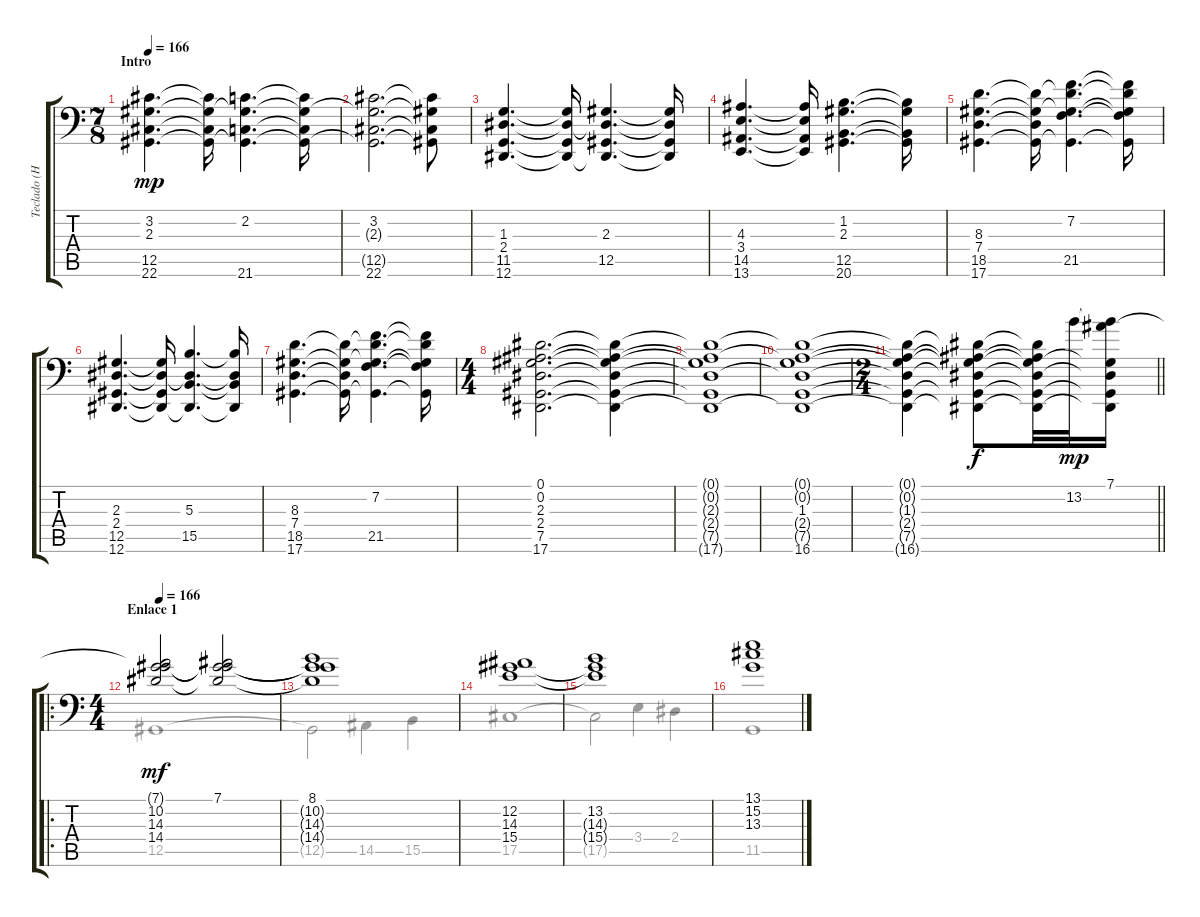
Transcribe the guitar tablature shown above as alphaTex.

\track ("Teclado (Hugo Bistolfi)" "Teclado (H") {instrument stringensemble1}
\staff {score tabs}
\tuning (Eb4 Bb3 Gb3 Db3 Ab1 Eb1) {hide}
\voice
\ts (7 8)
\section ("" "Intro")
\tempo 166
\tempo 155
\tempo 166
\clef f4
\ks c
(3.2 2.3 12.5 22.6).4{d dy mp instrument stringensemble1} (3.2{t} 2.3{t} 12.5{t} 22.6{t}).16 (2.2 2.3{t} 12.5{t} 21.6).4{d} (2.2{t} 2.3{t} 12.5{t} 21.6{t}).16 |
(3.2 2.3{t} 12.5{t} 22.6).2{d} (3.2{t} 2.3{t} 12.5{t} 22.6{t}).8 |
(1.3 2.4 11.5 12.6).4{d} (1.3{t} 2.4{t} 11.5{t} 12.6{t}).16 (2.3 2.4{t} 12.5 12.6{t}).4{d} (2.3{t} 2.4{t} 12.5{t} 12.6{t}).16 |
(4.3 3.4 14.5 13.6).4{d} (4.3{t} 3.4{t} 14.5{t} 13.6{t}).16 (1.2 2.3 12.5 20.6).4{d} (1.2{t} 2.3{t} 12.5{t} 20.6{t}).16 |
(8.3 7.4 18.5 17.6).4{d} (8.3{t} 7.4{t} 18.5{t} 17.6{t}).16 (7.2 8.3{t} 7.4{t} 21.5 17.6{t}).4{d} (7.2{t} 8.3{t} 7.4{t} 21.5{t} 17.6{t}).16 |
(2.3 2.4 12.5 12.6).4{d} (2.3{t} 2.4{t} 12.5{t} 12.6{t}).16 (5.3 2.4{t} 15.5 12.6{t}).4{d} (5.3{t} 2.4{t} 15.5{t} 12.6{t}).16 |
(8.3 7.4 18.5 17.6).4{d} (8.3{t} 7.4{t} 18.5{t} 17.6{t}).16 (7.2 8.3{t} 7.4{t} 21.5 17.6{t}).4{d} (7.2{t} 8.3{t} 7.4{t} 21.5{t} 17.6{t}).16 |
\ts (4 4)
(0.1 0.2 2.3 2.4 7.5 17.6).2{d} (0.1{t} 0.2{t} 2.3{t} 2.4{t} 7.5{t} 17.6{t}).4 |
(0.1{t} 0.2{t} 2.3{t} 2.4{t} 7.5{t} 17.6{t}).1 |
(0.1{t} 0.2{t} 1.3 2.4{t} 7.5{t} 16.6).1 |
\ts (2 4)
\barLineRight lightlight
(0.1{t} 0.2{t} 1.3{t} 2.4{t} 7.5{t} 16.6{t}).4 (0.1{t} 0.2{t} 1.3{t} 2.4{t} 7.5{t} 16.6{t}).8{dy f} (0.1{t} 0.2{t} 1.3{t} 2.4{t} 7.5{t} 16.6{t}).32 13.2.32{dy mp} (7.1 13.2{t} 1.3{t} 2.4{t} 7.5{t} 16.6{t}).16 |
\ro
\ts (4 4)
\section ("" "Enlace 1")
\tempo 166
(7.1{t} 10.2 14.3 14.4).2{dy mf volume 16} (7.1 10.2{t} 14.3{t} 14.4{t}).2 |
(8.1 10.2{t} 14.3{t} 14.4{t}).1 |
(12.2 14.3 15.4).1 |
(13.2 14.3{t} 15.4{t}).1 |
(13.1 15.2 13.3).1
\voice
\clef f4
\ottava regular
\simile none
\ks c
|
|
|
|
|
|
|
|
|
|
\barLineRight lightlight
|
12.5.1 |
12.5{t}.2 14.5.4 15.5.4 |
17.5.1 |
17.5{t}.2 3.4.4 2.4.4 |
11.5.1
